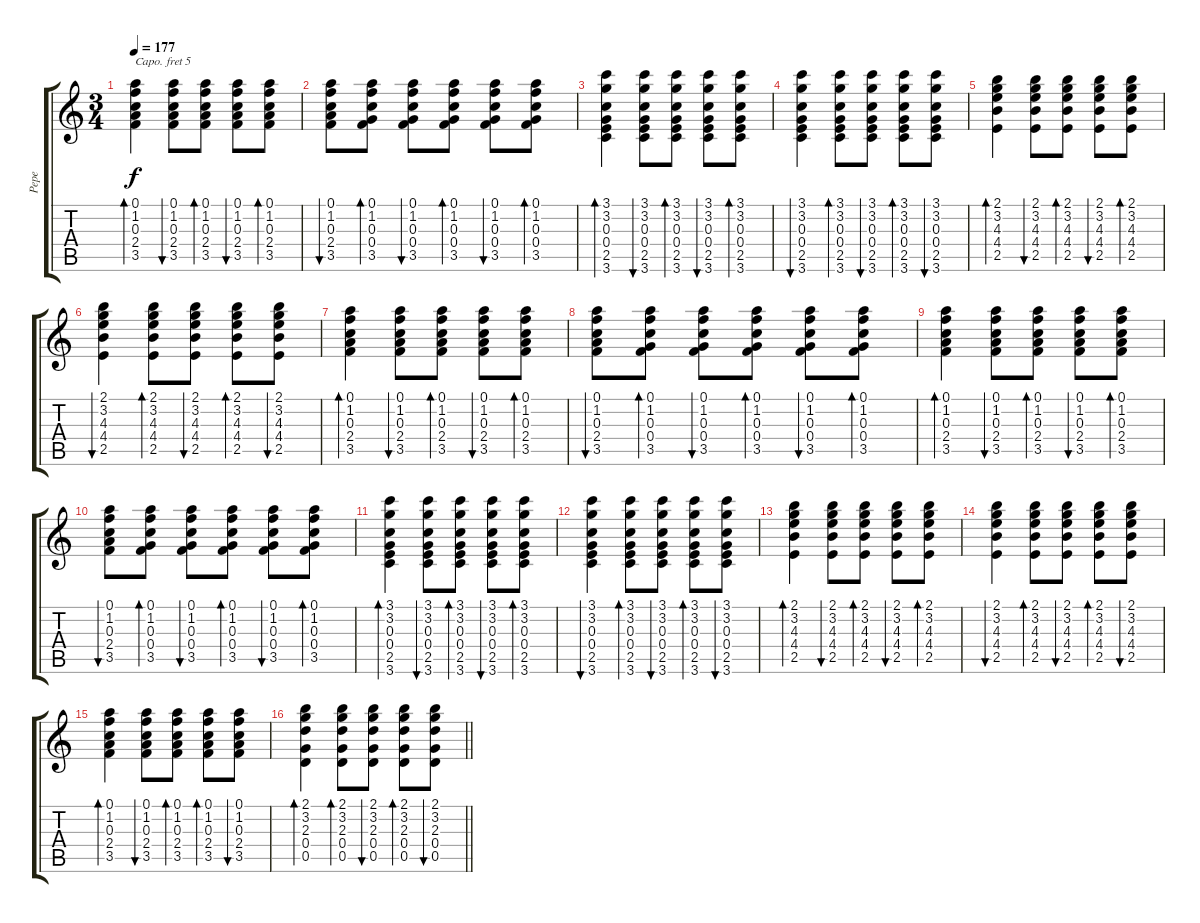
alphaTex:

\track ("Pepe" "Pepe") {instrument acousticguitarsteel}
\staff {score tabs}
\capo 5
\tuning (E4 B3 G3 D3 A2 E2) {hide}
\ts (3 4)
\tempo 177
\clef g2
\ks c
(0.1 1.2 0.3 2.4 3.5).4{bd 60 dy f} (0.1 1.2 0.3 2.4 3.5).8{bu 60} (0.1 1.2 0.3 2.4 3.5).8{bd 60} (0.1 1.2 0.3 2.4 3.5).8{bu 60} (0.1 1.2 0.3 2.4 3.5).8{bd 60} |
(0.1 1.2 0.3 2.4 3.5).8{bu 60} (0.1 1.2 0.3 0.4 3.5).8{bd 60} (0.1 1.2 0.3 0.4 3.5).8{bu 60} (0.1 1.2 0.3 0.4 3.5).8{bd 60} (0.1 1.2 0.3 0.4 3.5).8{bu 60} (0.1 1.2 0.3 0.4 3.5).8{bd 60} |
(3.1 3.2 0.3 0.4 2.5 3.6).4{bd 60} (3.1 3.2 0.3 0.4 2.5 3.6).8{bu 60} (3.1 3.2 0.3 0.4 2.5 3.6).8{bd 60} (3.1 3.2 0.3 0.4 2.5 3.6).8{bu 60} (3.1 3.2 0.3 0.4 2.5 3.6).8{bd 60} |
(3.1 3.2 0.3 0.4 2.5 3.6).4{bu 60} (3.1 3.2 0.3 0.4 2.5 3.6).8{bd 60} (3.1 3.2 0.3 0.4 2.5 3.6).8{bu 60} (3.1 3.2 0.3 0.4 2.5 3.6).8{bd 60} (3.1 3.2 0.3 0.4 2.5 3.6).8{bu 60} |
(2.1 3.2 4.3 4.4 2.5).4{bd 60} (2.1 3.2 4.3 4.4 2.5).8{bu 60} (2.1 3.2 4.3 4.4 2.5).8{bd 60} (2.1 3.2 4.3 4.4 2.5).8{bu 60} (2.1 3.2 4.3 4.4 2.5).8{bd 60} |
(2.1 3.2 4.3 4.4 2.5).4{bu 60} (2.1 3.2 4.3 4.4 2.5).8{bd 60} (2.1 3.2 4.3 4.4 2.5).8{bu 60} (2.1 3.2 4.3 4.4 2.5).8{bd 60} (2.1 3.2 4.3 4.4 2.5).8{bu 60} |
(0.1 1.2 0.3 2.4 3.5).4{bd 60} (0.1 1.2 0.3 2.4 3.5).8{bu 60} (0.1 1.2 0.3 2.4 3.5).8{bd 60} (0.1 1.2 0.3 2.4 3.5).8{bu 60} (0.1 1.2 0.3 2.4 3.5).8{bd 60} |
(0.1 1.2 0.3 2.4 3.5).8{bu 60} (0.1 1.2 0.3 0.4 3.5).8{bd 60} (0.1 1.2 0.3 0.4 3.5).8{bu 60} (0.1 1.2 0.3 0.4 3.5).8{bd 60} (0.1 1.2 0.3 0.4 3.5).8{bu 60} (0.1 1.2 0.3 0.4 3.5).8{bd 60} |
(0.1 1.2 0.3 2.4 3.5).4{bd 60} (0.1 1.2 0.3 2.4 3.5).8{bu 60} (0.1 1.2 0.3 2.4 3.5).8{bd 60} (0.1 1.2 0.3 2.4 3.5).8{bu 60} (0.1 1.2 0.3 2.4 3.5).8{bd 60} |
(0.1 1.2 0.3 2.4 3.5).8{bu 60} (0.1 1.2 0.3 0.4 3.5).8{bd 60} (0.1 1.2 0.3 0.4 3.5).8{bu 60} (0.1 1.2 0.3 0.4 3.5).8{bd 60} (0.1 1.2 0.3 0.4 3.5).8{bu 60} (0.1 1.2 0.3 0.4 3.5).8{bd 60} |
(3.1 3.2 0.3 0.4 2.5 3.6).4{bd 60} (3.1 3.2 0.3 0.4 2.5 3.6).8{bu 60} (3.1 3.2 0.3 0.4 2.5 3.6).8{bd 60} (3.1 3.2 0.3 0.4 2.5 3.6).8{bu 60} (3.1 3.2 0.3 0.4 2.5 3.6).8{bd 60} |
(3.1 3.2 0.3 0.4 2.5 3.6).4{bu 60} (3.1 3.2 0.3 0.4 2.5 3.6).8{bd 60} (3.1 3.2 0.3 0.4 2.5 3.6).8{bu 60} (3.1 3.2 0.3 0.4 2.5 3.6).8{bd 60} (3.1 3.2 0.3 0.4 2.5 3.6).8{bu 60} |
(2.1 3.2 4.3 4.4 2.5).4{bd 60} (2.1 3.2 4.3 4.4 2.5).8{bu 60} (2.1 3.2 4.3 4.4 2.5).8{bd 60} (2.1 3.2 4.3 4.4 2.5).8{bu 60} (2.1 3.2 4.3 4.4 2.5).8{bd 60} |
(2.1 3.2 4.3 4.4 2.5).4{bu 60} (2.1 3.2 4.3 4.4 2.5).8{bd 60} (2.1 3.2 4.3 4.4 2.5).8{bu 60} (2.1 3.2 4.3 4.4 2.5).8{bd 60} (2.1 3.2 4.3 4.4 2.5).8{bu 60} |
(0.1 1.2 0.3 2.4 3.5).4{bd 60} (0.1 1.2 0.3 2.4 3.5).8{bu 60} (0.1 1.2 0.3 2.4 3.5).8{bd 60} (0.1 1.2 0.3 2.4 3.5).8{bd 60} (0.1 1.2 0.3 2.4 3.5).8{bu 60} |
\barLineRight lightlight
(2.1 3.2 2.3 0.4 0.5).4{bd 60} (2.1 3.2 2.3 0.4 0.5).8{bd 60} (2.1 3.2 2.3 0.4 0.5).8{bu 60} (2.1 3.2 2.3 0.4 0.5).8{bd 60} (2.1 3.2 2.3 0.4 0.5).8{bu 60}
